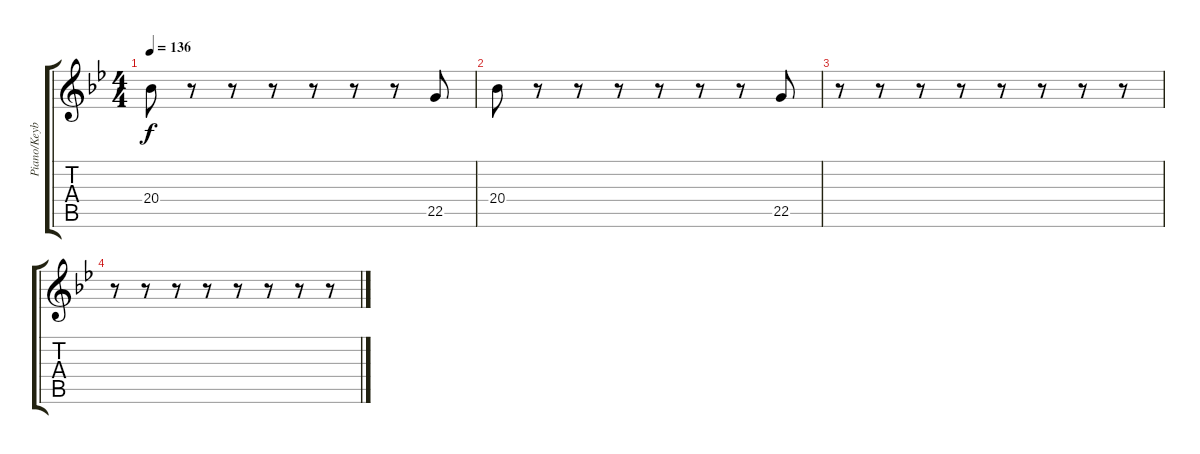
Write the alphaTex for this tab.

\track ("Piano/Keyboard" "Piano/Keyb") {instrument acousticgrandpiano}
\staff {score tabs}
\tuning (E4 B3 G3 D3 A2 E2) {hide}
\ts (4 4)
\tempo 136
\clef g2
\ks gminor
20.4.8{dy f} r.8 r.8 r.8 r.8 r.8 r.8 22.5.8 |
20.4.8 r.8 r.8 r.8 r.8 r.8 r.8 22.5.8 |
r.8 r.8 r.8 r.8 r.8 r.8 r.8 r.8 |
r.8 r.8 r.8 r.8 r.8 r.8 r.8 r.8
